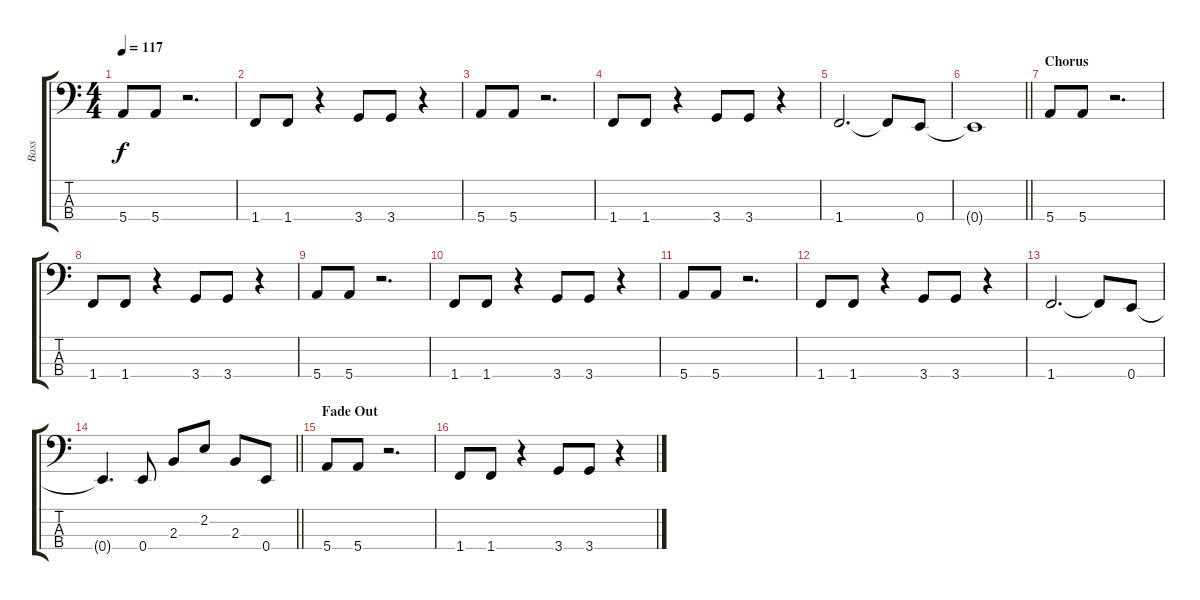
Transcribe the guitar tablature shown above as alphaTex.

\track ("Bass" "Bass") {instrument electricbassfinger}
\staff {score tabs}
\tuning (G2 D2 A1 E1) {hide}
\ts (4 4)
\tempo 117
\clef f4
\ks c
5.4.8{dy f} 5.4.8 r.2{d} |
1.4.8 1.4.8 r.4 3.4.8 3.4.8 r.4 |
5.4.8 5.4.8 r.2{d} |
1.4.8 1.4.8 r.4 3.4.8 3.4.8 r.4 |
1.4.2{d} 1.4{t}.8 0.4.8 |
\barLineRight lightlight
0.4{t}.1 |
\section ("" "Chorus")
5.4.8 5.4.8 r.2{d} |
1.4.8 1.4.8 r.4 3.4.8 3.4.8 r.4 |
5.4.8 5.4.8 r.2{d} |
1.4.8 1.4.8 r.4 3.4.8 3.4.8 r.4 |
5.4.8 5.4.8 r.2{d} |
1.4.8 1.4.8 r.4 3.4.8 3.4.8 r.4 |
1.4.2{d} 1.4{t}.8 0.4.8 |
\barLineRight lightlight
0.4{t}.4{d} 0.4.8 2.3.8 2.2.8 2.3.8 0.4.8 |
\section ("" "Fade Out")
5.4.8 5.4.8 r.2{d} |
1.4.8 1.4.8 r.4 3.4.8 3.4.8 r.4
